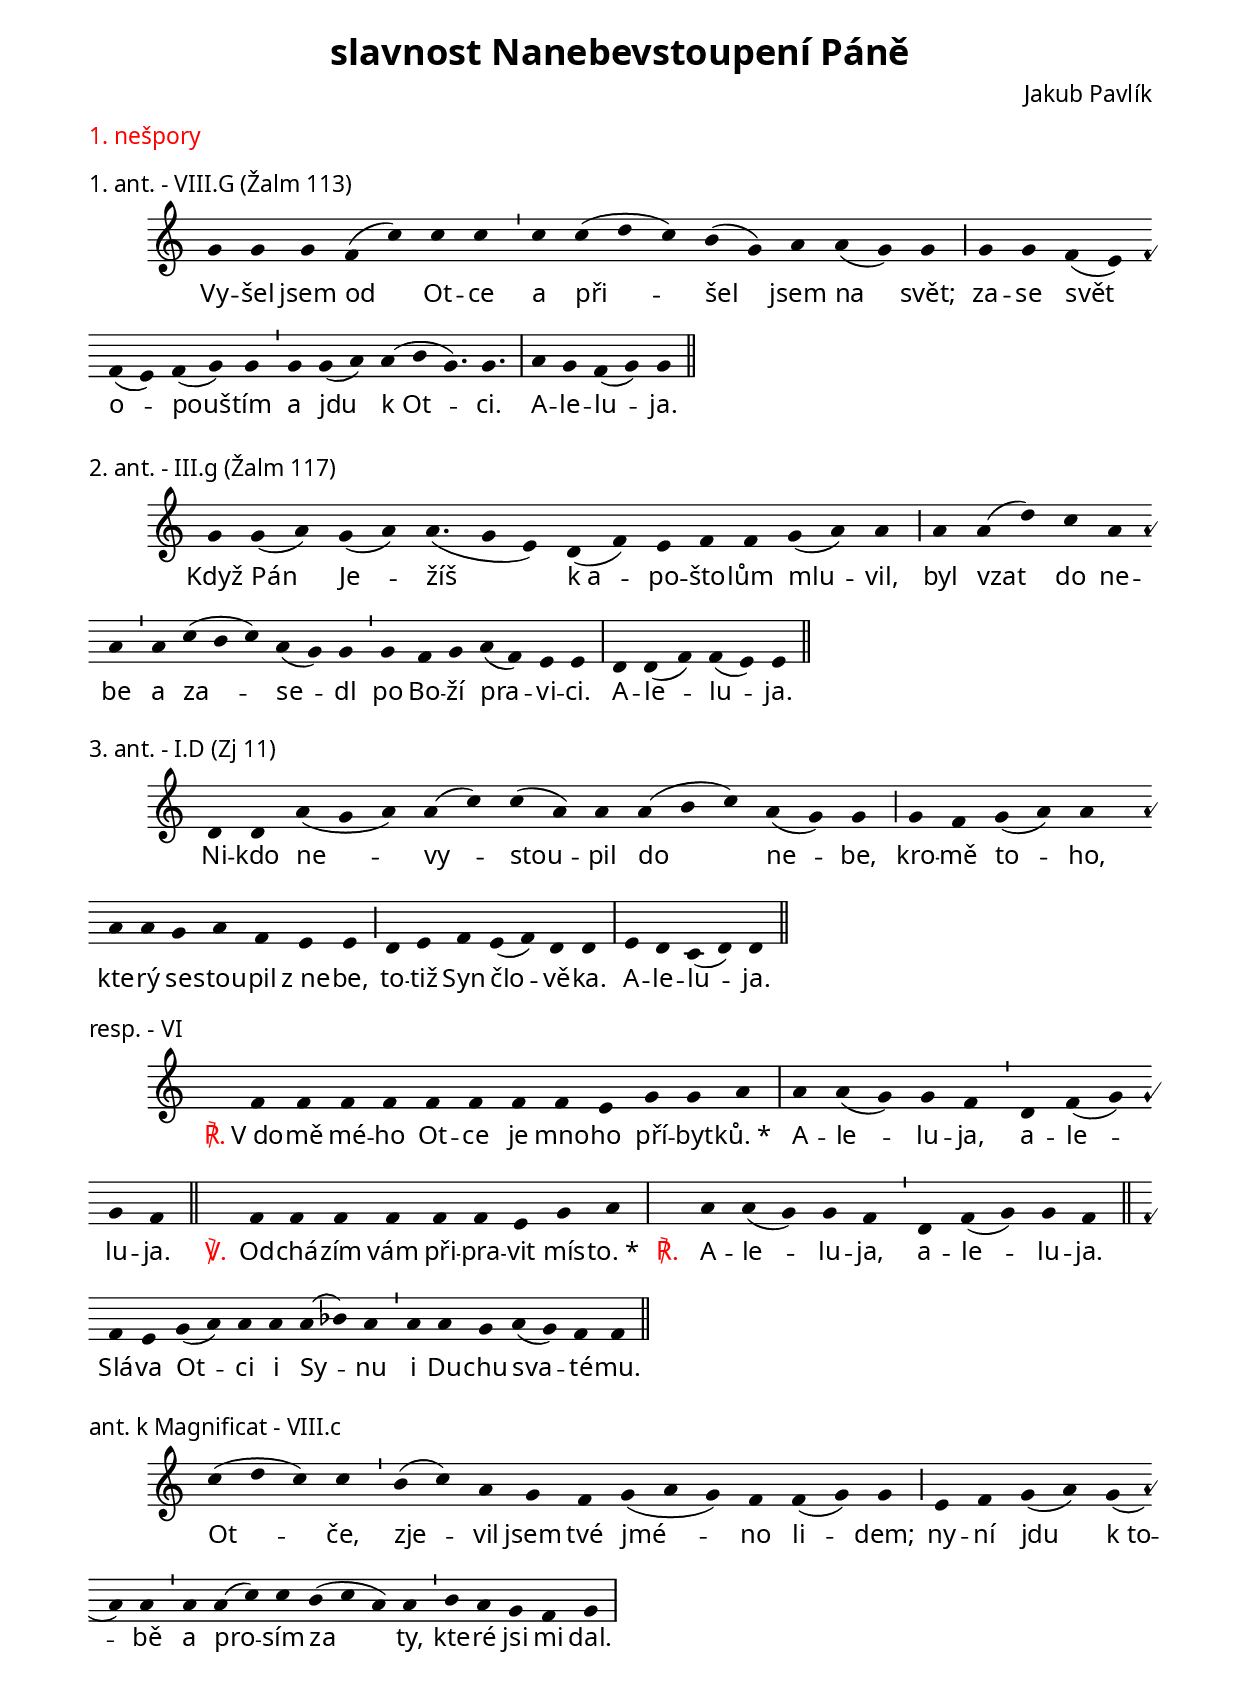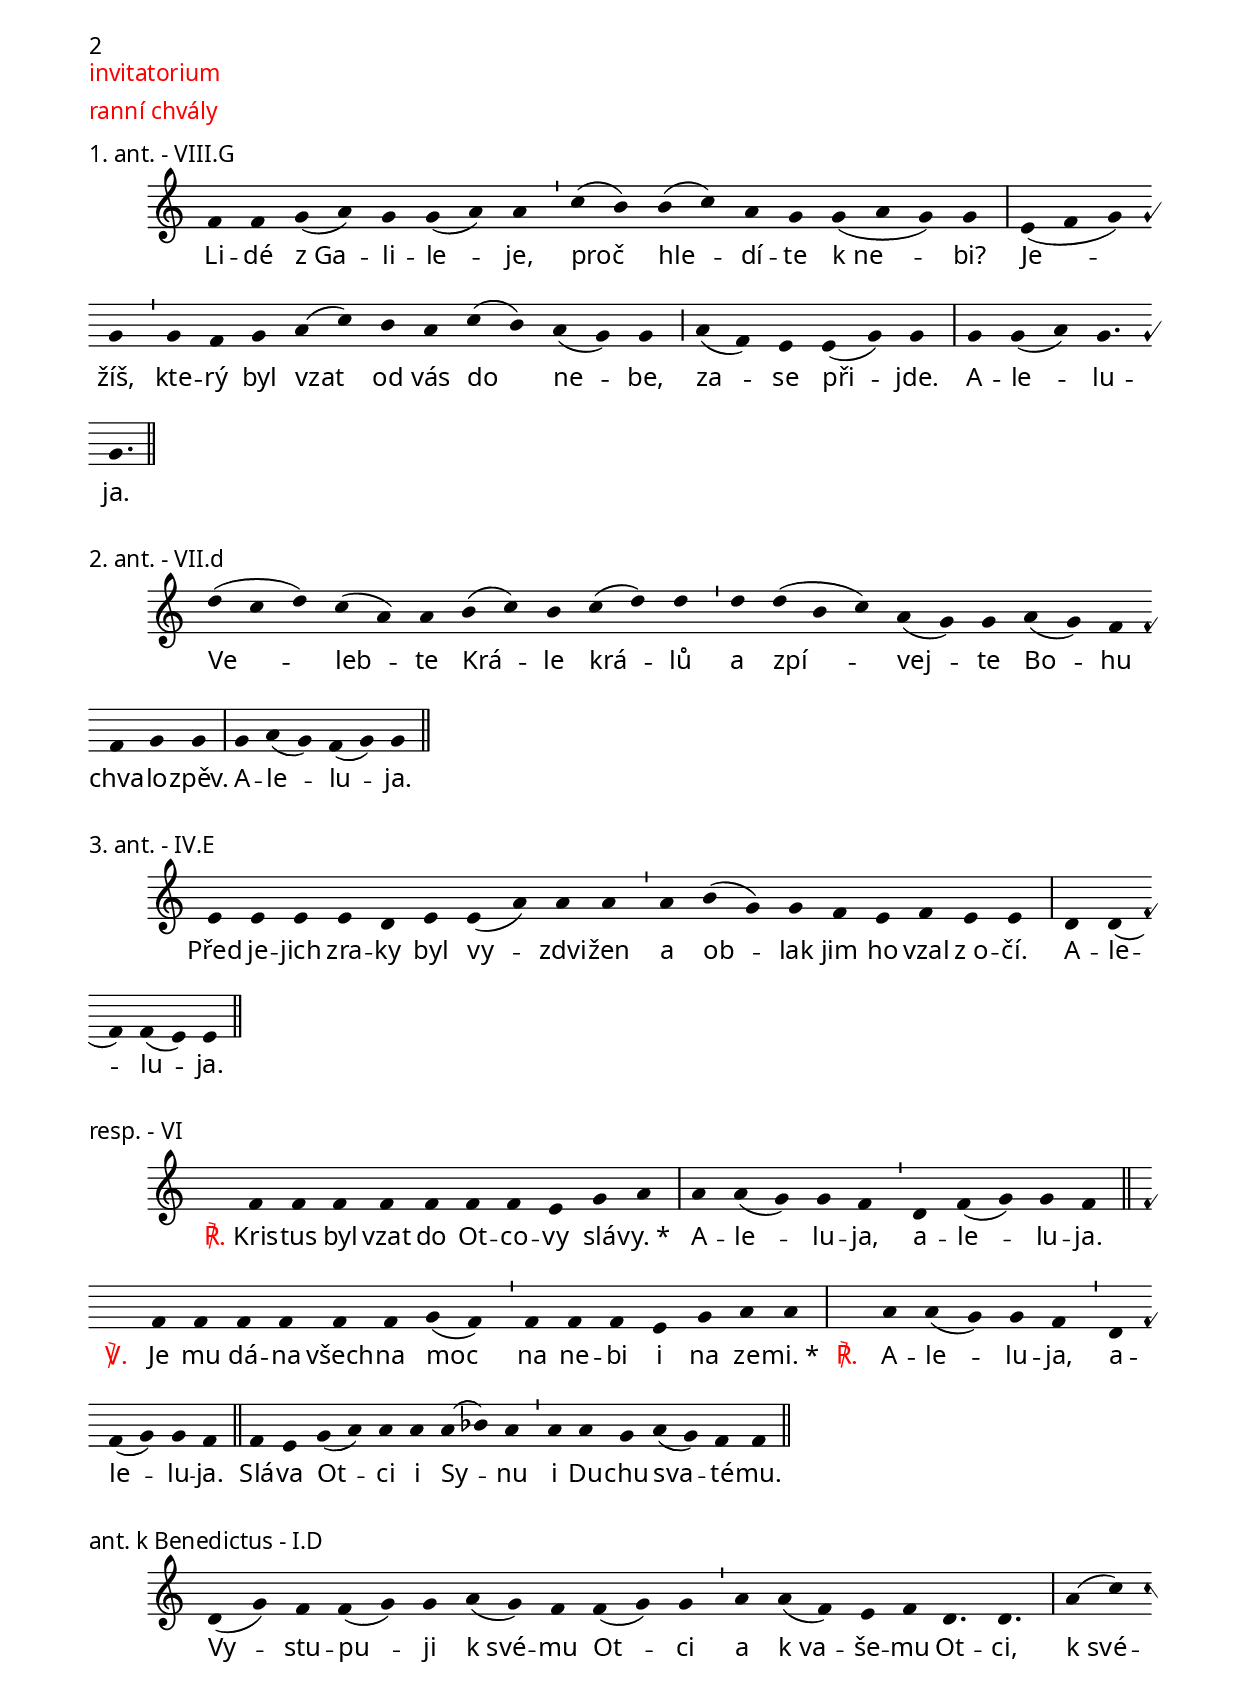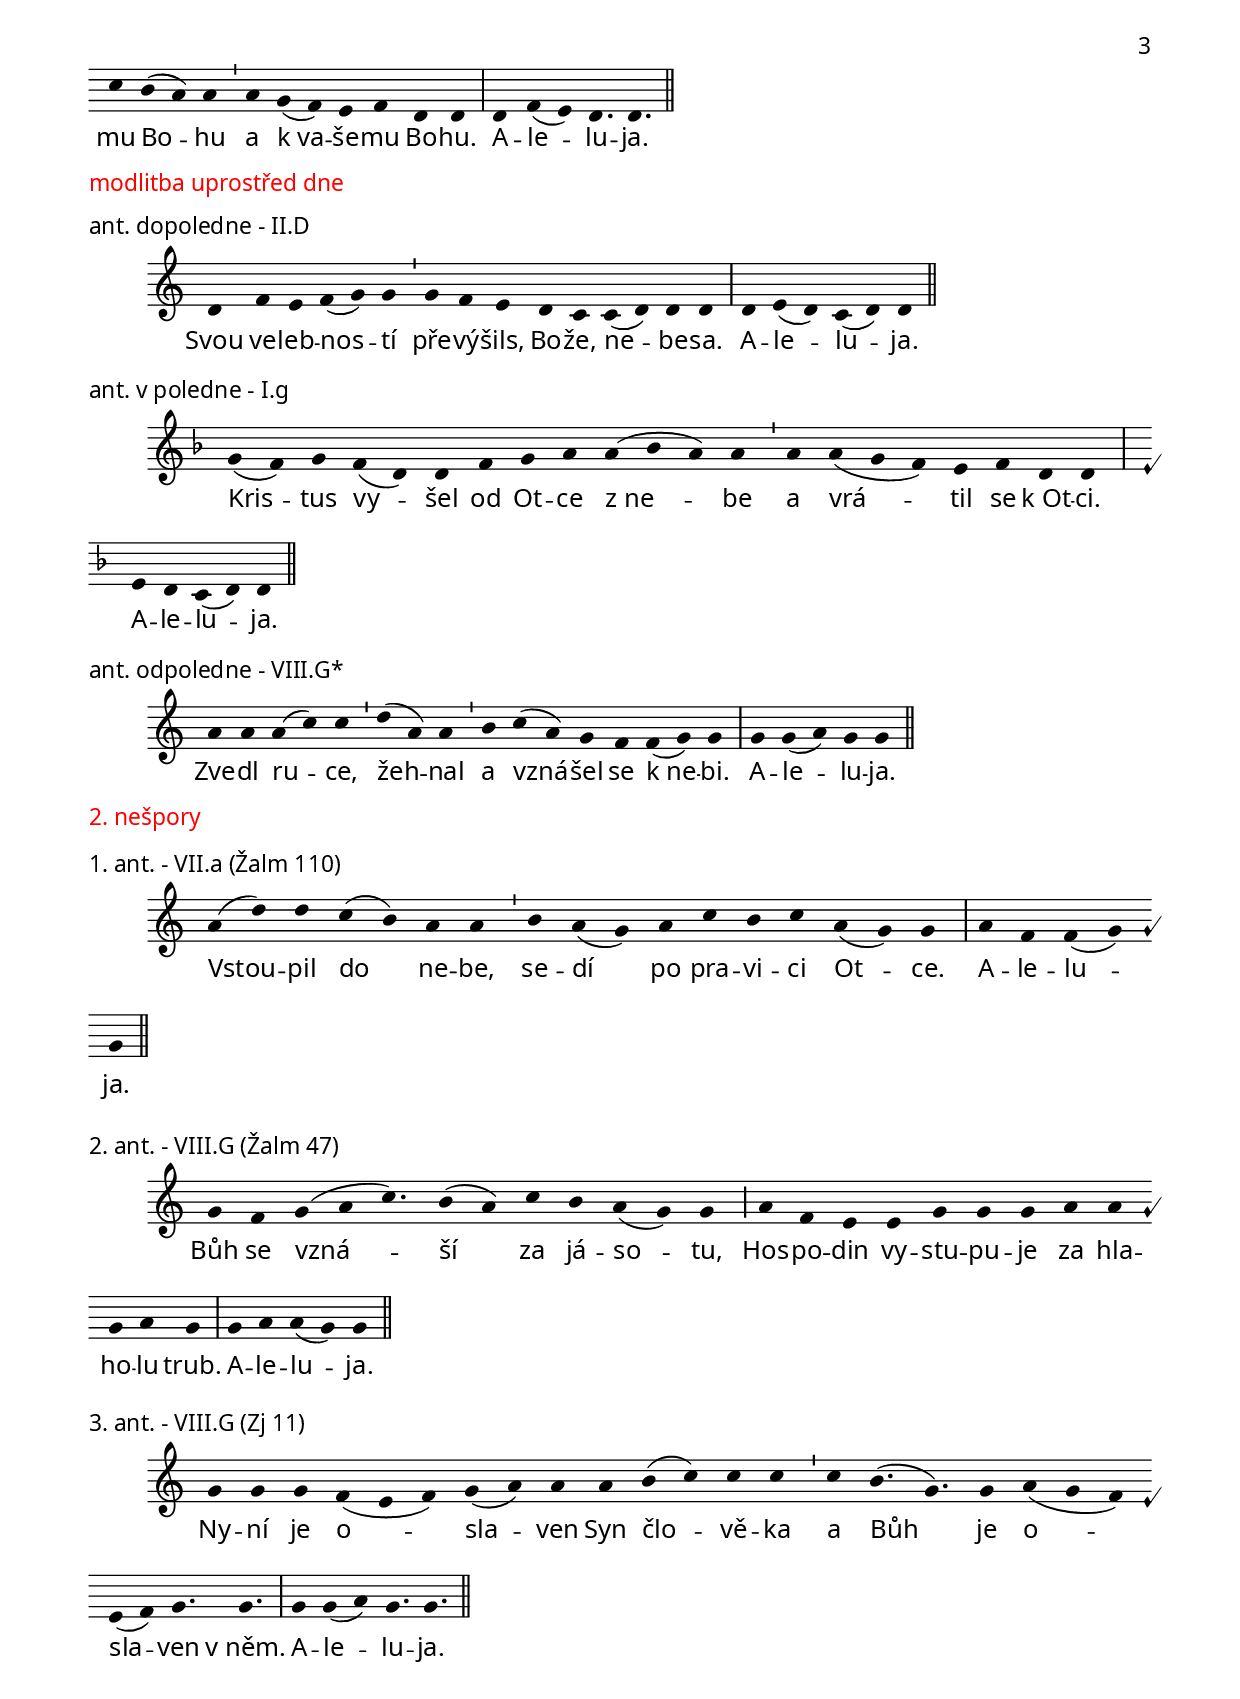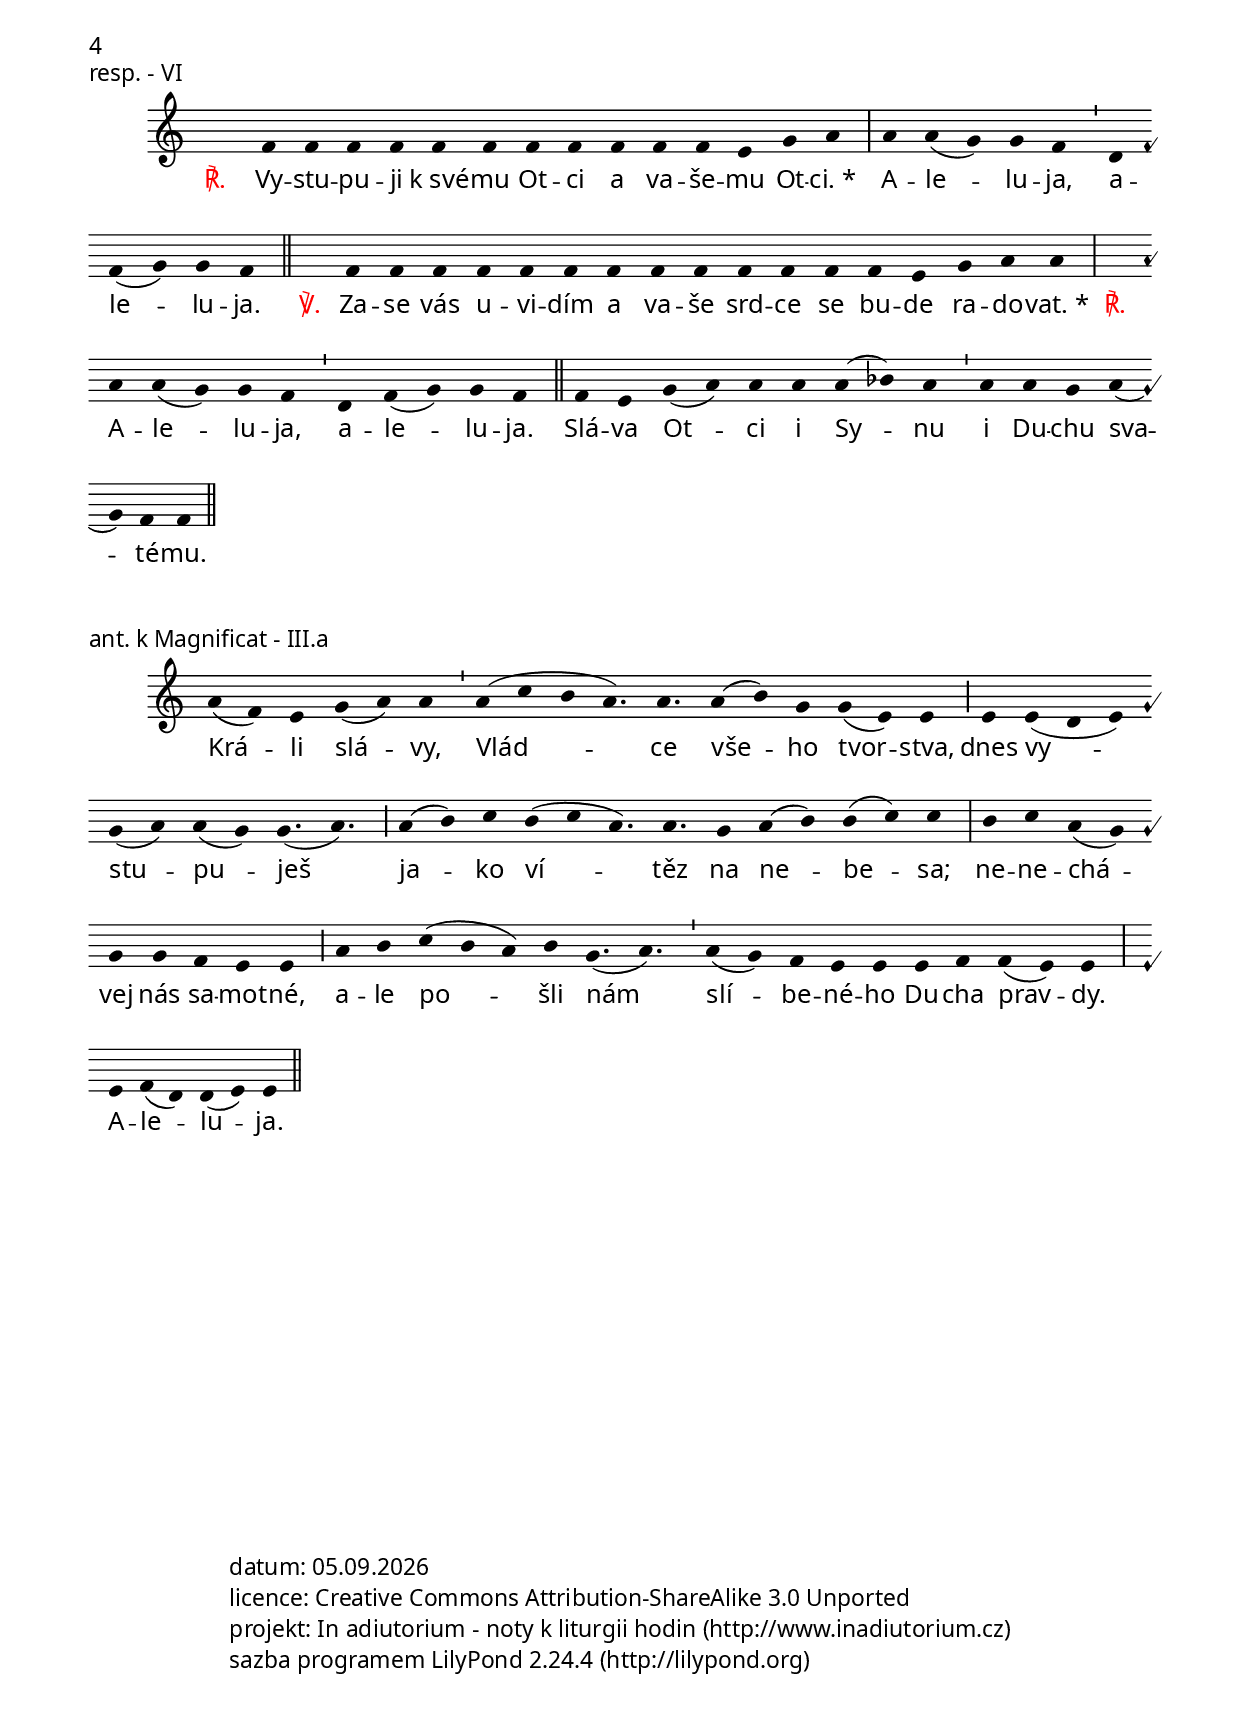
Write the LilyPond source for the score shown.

\version "2.14.2"

\header {
  title = "slavnost Nanebevstoupení Páně"
  composer = "Jakub Pavlík"
}

\include "spolecne.ly"
\include "dilyresponsorii.ly"

\markup {\nadpisHodinka {"1. nešpory"}}

\score {
  \relative c'' {
    \choralniRezim
    g4 g g f( c') c c \barMin
    c c( d c) b( g) a a( g) g \barMaior
    g g f( e) f( e) f( g) g \barMin
    g g( a) a( b g4.) g \barMax
    a4 g f( g) g \barFinalis
  }
  \addlyrics {
    Vy -- šel jsem od Ot -- ce 
    a při -- šel jsem na svět;
    za -- se svět o -- pouš -- tím a jdu k_Ot -- ci.
    A -- le -- lu -- ja.
  }
  \header {
    quid = "1. ant."
    modus = "VIII"
    differentia = "G" 
    psalmus = "Žalm 113"
    id = ""
    piece = \markup {\sestavTitulek}
  }
}

\score {
  \relative c'' {
    \choralniRezim
    g4 g( a) g( a) a4.( g4 e) d( f) e f f g( a) a \barMaior
    a a( d) c a a \barMin
    a c( b c) a( g) g \barMin
    g f g a( f) e e \barMax
    d d( f) f( e) e \barFinalis
  }
  \addlyrics {
    Když Pán Je -- žíš k_a -- po -- što -- lům mlu -- vil,
    byl vzat do ne -- be
    a za -- se -- dl 
    po Bo -- ží pra -- vi -- ci.
    A -- le -- lu -- ja.
  }
  \header {
    quid = "2. ant."
    modus = "III"
    differentia = "g" 
    psalmus = "Žalm 117"
    id = ""
    piece = \markup {\sestavTitulek}
  }
}

\score {
  \relative c' {
    \choralniRezim
    d4 d a'( g a) a( c) c( a) a a( b c) a( g) g \barMaior
    g f g( a) a \bar"" a a g a f e e \barMaior
    d e f e( f) d d \barMax
    e d c( d) d \barFinalis
  }
  \addlyrics {
    Ni -- kdo ne -- vy -- stou -- pil do ne -- be,
    kro -- mě to -- ho, kte -- rý se -- stou -- pil z_ne -- be,
    to -- tiž Syn člo -- vě -- ka.
    A -- le -- lu -- ja.
  }
  \header {
    quid = "3. ant."
    modus = "I"
    differentia = "D" 
    psalmus = "Zj 11"
    id = ""
    piece = \markup {\sestavTitulek}
  }
}

\score {
  \relative c' {
    \choralniRezim
    
    % R
    \neviditelna f
    f4 f f f f f f f e g g a \barMax
    \respVIalelujaResponsum \barFinalis
    % V
    \neviditelna f
    f f f f f f e g a \barMax
    % R
    \neviditelna a
    \respVIalelujaResponsum \barFinalis
    % Slava
    \respVIalelujaDoxologie \barFinalis
  }
  \addlyrics {
    \Response V_do -- mě mé -- ho Ot -- ce je mno -- ho pří -- byt -- ků._* 
    \textRespAleluja
    \Verse Od -- chá -- zím vám při -- pra -- vit mís -- to._*
    \Response \textRespAleluja
    \textRespDoxologie
  }
  \header {
    quid = "resp."
    modus = "VI"
    id = ""
    piece = \markup {\sestavTitulekResp}
  }
}

\score {
  \relative c'' {
    \choralniRezim
    c( d c) c \barMin
    b( c) a g f g( a g) f f( g) g \barMaior
    e f g( a) g( a) a \barMin
    a a( c) c b( c a) a \barMin
    b a g f g \barMax
  }
  \addlyrics {
    Ot -- če, 
    zje -- vil jsem tvé jmé -- no li -- dem;
    ny -- ní jdu k_to -- bě
    a pro -- sím za ty, 
    kte -- ré jsi mi dal.
    A -- le -- lu -- ja.
  }
  \header {
    quid = "ant. k Magnificat"
    modus = "VIII"
    differentia = "c" 
    psalmus = ""
    id = ""
    piece = \markup {\sestavTitulekBezZalmu}
  }
}

\markup {\nadpisHodinka {"invitatorium"}}

\score {
  \relative c' {
    \choralniRezim
    
  }
  \addlyrics {
    Pojď -- me,
    klaň -- me se Kris -- tu, na -- še -- mu Pá -- nu;
    on vstou -- pil do ne -- be, a -- le -- lu -- ja.
  }
  \header {
    quid = "ant."
    modus = ""
    differentia = "" 
    psalmus = ""
    id = ""
    piece = \markup {\sestavTitulekBezZalmu}
  }
}

\markup {\nadpisHodinka {"ranní chvály"}}

\score {
  \relative c' {
    \choralniRezim
    f4 f g( a) g g( a) a \barMin
    c( b) b( c) a g g( a g) g \barMax
    e( f g) g \barMin
    g f g a( c) b a c( b) a( g) g \barMaior
    a( f) e e( g) g \barMax
    g g( a) g4. g \barFinalis
  }
  \addlyrics {
    Li -- dé z_Ga -- li -- le -- je,
    proč hle -- dí -- te k_ne -- bi?
    Je -- žíš, 
    kte -- rý byl vzat od vás do ne -- be,
    za -- se při -- jde.
    A -- le -- lu -- ja.
  }
  \header {
    quid = "1. ant."
    modus = "VIII"
    differentia = "G" 
    psalmus = ""
    id = ""
    piece = \markup {\sestavTitulekBezZalmu}
  }
}

\score {
  \relative c'' {
    \choralniRezim
    d4( c d) c( a) a b( c) b c( d) d \barMin
    d d( b c) a( g) g a( g) f f g g \barMax
    g a( g) f( g) g \barFinalis
  }
  \addlyrics {
    Ve -- leb -- te Krá -- le krá -- lů
    a zpí -- vej -- te Bo -- hu chva -- lo -- zpěv.
    A -- le -- lu -- ja.
  }
  \header {
    quid = "2. ant."
    modus = "VII"
    differentia = "d" 
    psalmus = ""
    id = ""
    piece = \markup {\sestavTitulekBezZalmu}
  }
}

\score {
  \relative c' {
    \choralniRezim
    e4 e e e d e e( a) a a \barMin
    a b( g) g f e f e e \barMax
    d d( f) f( e) e \barFinalis
  }
  \addlyrics {
    Před je -- jich zra -- ky byl vy -- zdvi -- žen
    a ob -- lak jim ho vzal z_o -- čí.
    A -- le -- lu -- ja.
  }
  \header {
    quid = "3. ant."
    modus = "IV"
    differentia = "E" 
    psalmus = ""
    id = ""
    piece = \markup {\sestavTitulekBezZalmu}
  }
}

\score {
  \relative c' {
    \choralniRezim
    
    % R
    \neviditelna f
    f4 f f f f f f e g a \barMax
    \respVIalelujaResponsum \barFinalis
    % V
    \neviditelna f
    f f f f f f g( f) \barMin f f f e g a a \barMax
    % R
    \neviditelna a
    \respVIalelujaResponsum \barFinalis
    % Slava
    \respVIalelujaDoxologie \barFinalis
  }
  \addlyrics {
    \Response Kris -- tus byl vzat do Ot -- co -- vy slá -- vy._* \textRespAleluja
    \Verse Je mu dá -- na všech -- na moc na ne -- bi i na ze -- mi._*
    \Response \textRespAleluja
    \textRespDoxologie
  }
  \header {
    quid = "resp."
    modus = "VI"
    id = ""
    piece = \markup {\sestavTitulekResp}
  }
} 


\score {
  \relative c' {
    \choralniRezim
    d4( g) f f( g) g a( g) f f( g) g \barMin
    a a( f) e f d4. d \barMax
    a'4( c) c b( a) a \barMin
    a g( f) e f d d \barMax
    d f( e) d4. d \barFinalis
  }
  \addlyrics {
    Vy -- stu -- pu -- ji k_své -- mu Ot -- ci
    a k_va -- še -- mu Ot -- ci,
    k_své -- mu Bo -- hu
    a k_va -- še -- mu Bo -- hu.
    A -- le -- lu -- ja.
  }
  \header {
    quid = "ant. k Benedictus"
    modus = "I"
    differentia = "D" 
    psalmus = ""
    id = ""
    piece = \markup {\sestavTitulekBezZalmu}
  }
}

\markup {\nadpisHodinka {"modlitba uprostřed dne"}}

\score {
  \relative c' {
    \choralniRezim
    d4 f e f( g) g \barMin
    g f e d c c( d) d d \barMax
    d e( d) c( d) d \barFinalis
  }
  \addlyrics {
    Svou ve -- leb -- nos -- tí 
    pře -- vý -- šils, Bo -- že, ne -- be -- sa.
    A -- le -- lu -- ja.
  }
  \header {
    quid = "ant. dopoledne"
    modus = "II"
    differentia = "D" 
    psalmus = ""
    id = ""
    piece = \markup {\sestavTitulekBezZalmu}
  }
}

\score {
  \relative c'' {
    \choralniRezim
    \key f \major
    g4( f) g f( d) d f g a a( bes a) a \barMin
    a a( g f) e f d d \barMax
    e d c( d) d \barFinalis
  }
  \addlyrics {
    Kris -- tus vy -- šel od Ot -- ce z_ne -- be
    a vrá -- til se k_Ot -- ci.
    A -- le -- lu -- ja.
  }
  \header {
    quid = "ant. v poledne"
    modus = "I"
    differentia = "g" 
    psalmus = ""
    id = ""
    piece = \markup {\sestavTitulekBezZalmu}
  }
}

\score {
  \relative c'' {
    \choralniRezim
    a4 a a( c) c \barMin
    d( a) a \barMin
    b c( a) g f f( g) g \barMax
    g g( a) g4 g \barFinalis
  }
  \addlyrics {
    Zve -- dl ru -- ce,
    žeh -- nal
    a vzná -- šel se k_ne -- bi.
    A -- le -- lu -- ja.
  }
  \header {
    quid = "ant. odpoledne"
    modus = "VIII"
    differentia = "G*" 
    psalmus = ""
    id = ""
    piece = \markup {\sestavTitulekBezZalmu}
  }
}

\markup {\nadpisHodinka {"2. nešpory"}}

\score {
  \relative c'' {
    \choralniRezim
    a( d) d c( b) a a \barMin
    b a( g) a c b c a( g) g \barMax
    a f f( g) g \barFinalis
  }
  \addlyrics {
    Vstou -- pil do ne -- be,
    se -- dí po pra -- vi -- ci Ot -- ce.
    A -- le -- lu -- ja.
  }
  \header {
    quid = "1. ant."
    modus = "VII"
    differentia = "a" 
    psalmus = "Žalm 110"
    id = ""
    piece = \markup {\sestavTitulek}
  }
}

\score {
  \relative c'' {
    \choralniRezim
    g4 f g( a c4.) b4( a) c b a( g) g \barMaior
    a f e e g g g a a g a g \barMax
    g a a( g) g \barFinalis
  }
  \addlyrics {
    Bůh se vzná -- ší za já -- so -- tu,
    Hos -- po -- din vy -- stu -- pu -- je za hla -- ho -- lu trub.
    A -- le -- lu -- ja.
  }
  \header {
    quid = "2. ant."
    modus = "VIII"
    differentia = "G" 
    psalmus = "Žalm 47"
    id = ""
    piece = \markup {\sestavTitulek}
  }
}

\score {
  \relative c'' {
    \choralniRezim
    g4 g g f( e f) g( a) a a b( c) c c \barMin
    c b4.( g) g4 a( g f) e( f) g4. g \barMax
    g4 g( a) g4. g \barFinalis
  }
  \addlyrics {
    Ny -- ní je o -- sla -- ven Syn člo -- vě -- ka
    a Bůh je o -- sla -- ven v_něm.
    A -- le -- lu -- ja.
  }
  \header {
    quid = "3. ant."
    modus = "VIII"
    differentia = "G" 
    psalmus = "Zj 11"
    id = ""
    piece = \markup {\sestavTitulek}
  }
}

\score {
  \relative c' {
    \choralniRezim
    
    % R
    \neviditelna f
    f4 f f f f f f f f f f e g a \barMax
    \respVIalelujaResponsum \barFinalis
    % V
    \neviditelna f
    f f f f f f f f f f f f f e g a a \barMax
    % R
    \neviditelna a
    \respVIalelujaResponsum \barFinalis
    % Slava
    \respVIalelujaDoxologie \barFinalis
  }
  \addlyrics {
    \Response Vy -- stu -- pu -- ji k_své -- mu Ot -- ci a va -- še -- mu Ot -- ci._* \textRespAleluja
    \Verse Za -- se vás u -- vi -- dím a va -- še srd -- ce se bu -- de ra -- do -- vat._*
    \Response \textRespAleluja
    \textRespDoxologie
  }
  \header {
    quid = "resp."
    modus = "VI"
    id = ""
    piece = \markup {\sestavTitulekResp}
  }
} 

\score {
  \relative c'' {
    \choralniRezim
    a4( f) e g( a) a \barMin
    a( c b a4.) a a4( b) g g( e) e \barMaior
    e e( d e) g( a) a( g) g4.( a) \barMaior
    a4( b) c b( c a4.) a g4 a( b) b( c) c \barMax
    
    b c a( g) g g f e e \barMaior
    a b c( b a) b g4.( a) \barMin
    a4( g) f e e e f f( e) e \barMax
    e f( d) d( e) e \barFinalis
  }
  \addlyrics {
    Krá -- li slá -- vy,
    Vlád -- ce vše -- ho tvor -- stva,
    dnes vy -- stu -- pu -- ješ 
    ja -- ko ví -- těz na ne -- be -- sa;
    
    ne -- ne -- chá -- vej nás sa -- mot -- né,
    a -- le po -- šli nám slí -- be -- né -- ho Du -- cha prav -- dy.
    A -- le -- lu -- ja.
  }
  \header {
    quid = "ant. k Magnificat"
    modus = "III"
    differentia = "a" 
    psalmus = ""
    id = ""
    piece = \markup {\sestavTitulekBezZalmu}
  }
}